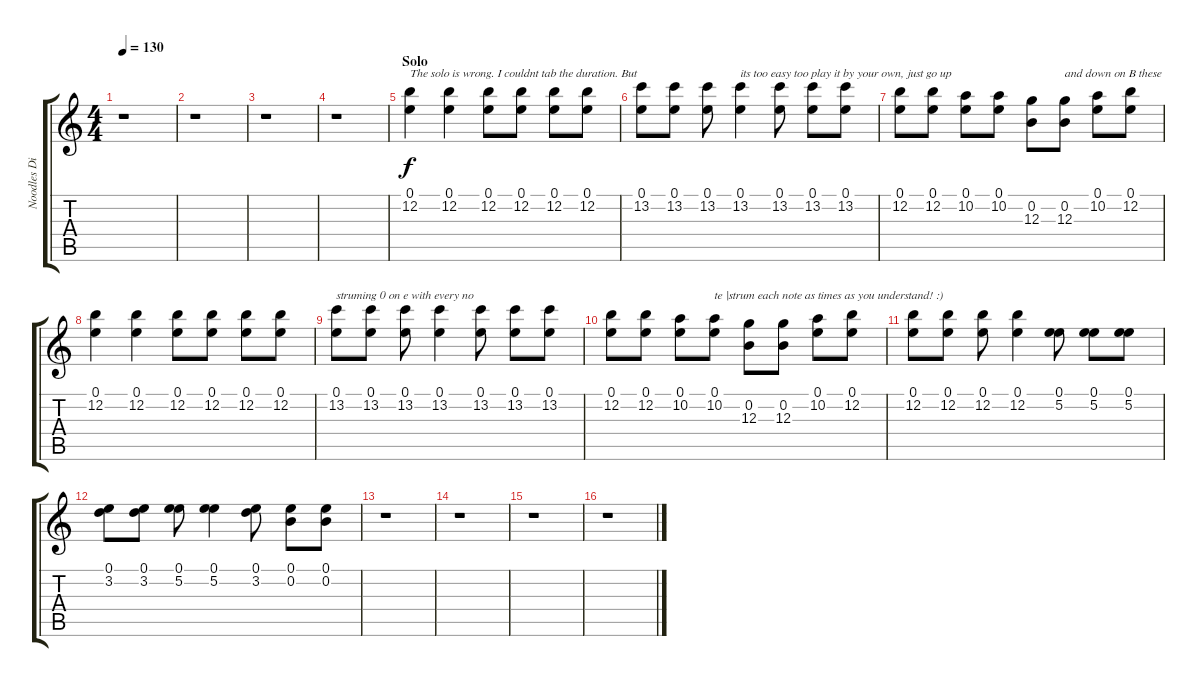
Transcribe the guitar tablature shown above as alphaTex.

\track ("Noodles Distorted" "Noodles Di") {instrument distortionguitar}
\staff {score tabs}
\tuning (E4 B3 G3 D3 A2 E2) {hide}
\ts (4 4)
\tempo 130
\clef g2
\ks c
r.1{dy f} |
r.1 |
r.1 |
r.1 |
\section ("" "Solo")
(0.1 12.2).4{txt "The solo is wrong. I couldnt tab the duration. But"} (0.1 12.2).4 (0.1 12.2).8 (0.1 12.2).8 (0.1 12.2).8 (0.1 12.2).8 |
(0.1 13.2).8 (0.1 13.2).8 (0.1 13.2).8 (0.1 13.2).4{txt "its too easy too play it by your own, just go up "} (0.1 13.2).8 (0.1 13.2).8 (0.1 13.2).8 |
(0.1 12.2).8 (0.1 12.2).8 (0.1 10.2).8 (0.1 10.2).8 (0.2 12.3).8 (0.2 12.3).8{txt "and down on B these"} (0.1 10.2).8 (0.1 12.2).8 |
(0.1 12.2).4 (0.1 12.2).4 (0.1 12.2).8 (0.1 12.2).8 (0.1 12.2).8 (0.1 12.2).8 |
(0.1 13.2).8{txt "struming 0 on e with every no"} (0.1 13.2).8 (0.1 13.2).8 (0.1 13.2).4 (0.1 13.2).8 (0.1 13.2).8 (0.1 13.2).8 |
(0.1 12.2).8 (0.1 12.2).8 (0.1 10.2).8 (0.1 10.2).8{txt "te |strum each note as times as you understand! :)"} (0.2 12.3).8 (0.2 12.3).8 (0.1 10.2).8 (0.1 12.2).8 |
(0.1 12.2).8 (0.1 12.2).8 (0.1 12.2).8 (0.1 12.2).4 (0.1 5.2).8 (0.1 5.2).8 (0.1 5.2).8 |
(0.1 3.2).8 (0.1 3.2).8 (0.1 5.2).8 (0.1 5.2).4 (0.1 3.2).8 (0.1 0.2).8 (0.1 0.2).8 |
r.1 |
r.1 |
r.1 |
r.1
